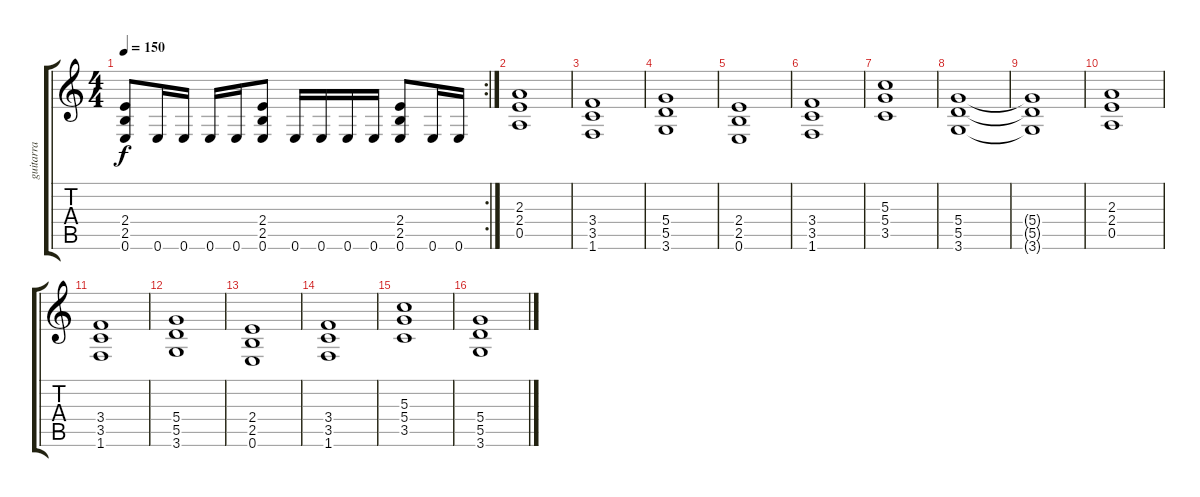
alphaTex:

\track ("guitarra" "guitarra") {instrument distortionguitar}
\staff {score tabs}
\tuning (E4 B3 G3 D3 A2 E2) {hide}
\rc 2
\ts (4 4)
\tempo 150
\clef g2
\ks c
(2.4 2.5 0.6).8{dy f} 0.6.16 0.6.16 0.6.16 0.6.16 (2.4 2.5 0.6).8 0.6.16 0.6.16 0.6.16 0.6.16 (2.4 2.5 0.6).8 0.6.16 0.6.16 |
(2.3 2.4 0.5).1 |
(3.4 3.5 1.6).1 |
(5.4 5.5 3.6).1 |
(2.4 2.5 0.6).1 |
(3.4 3.5 1.6).1 |
(5.3 5.4 3.5).1 |
(5.4 5.5 3.6).1 |
(5.4{t} 5.5{t} 3.6{t}).1 |
(2.3 2.4 0.5).1 |
(3.4 3.5 1.6).1 |
(5.4 5.5 3.6).1 |
(2.4 2.5 0.6).1 |
(3.4 3.5 1.6).1 |
(5.3 5.4 3.5).1 |
(5.4 5.5 3.6).1
